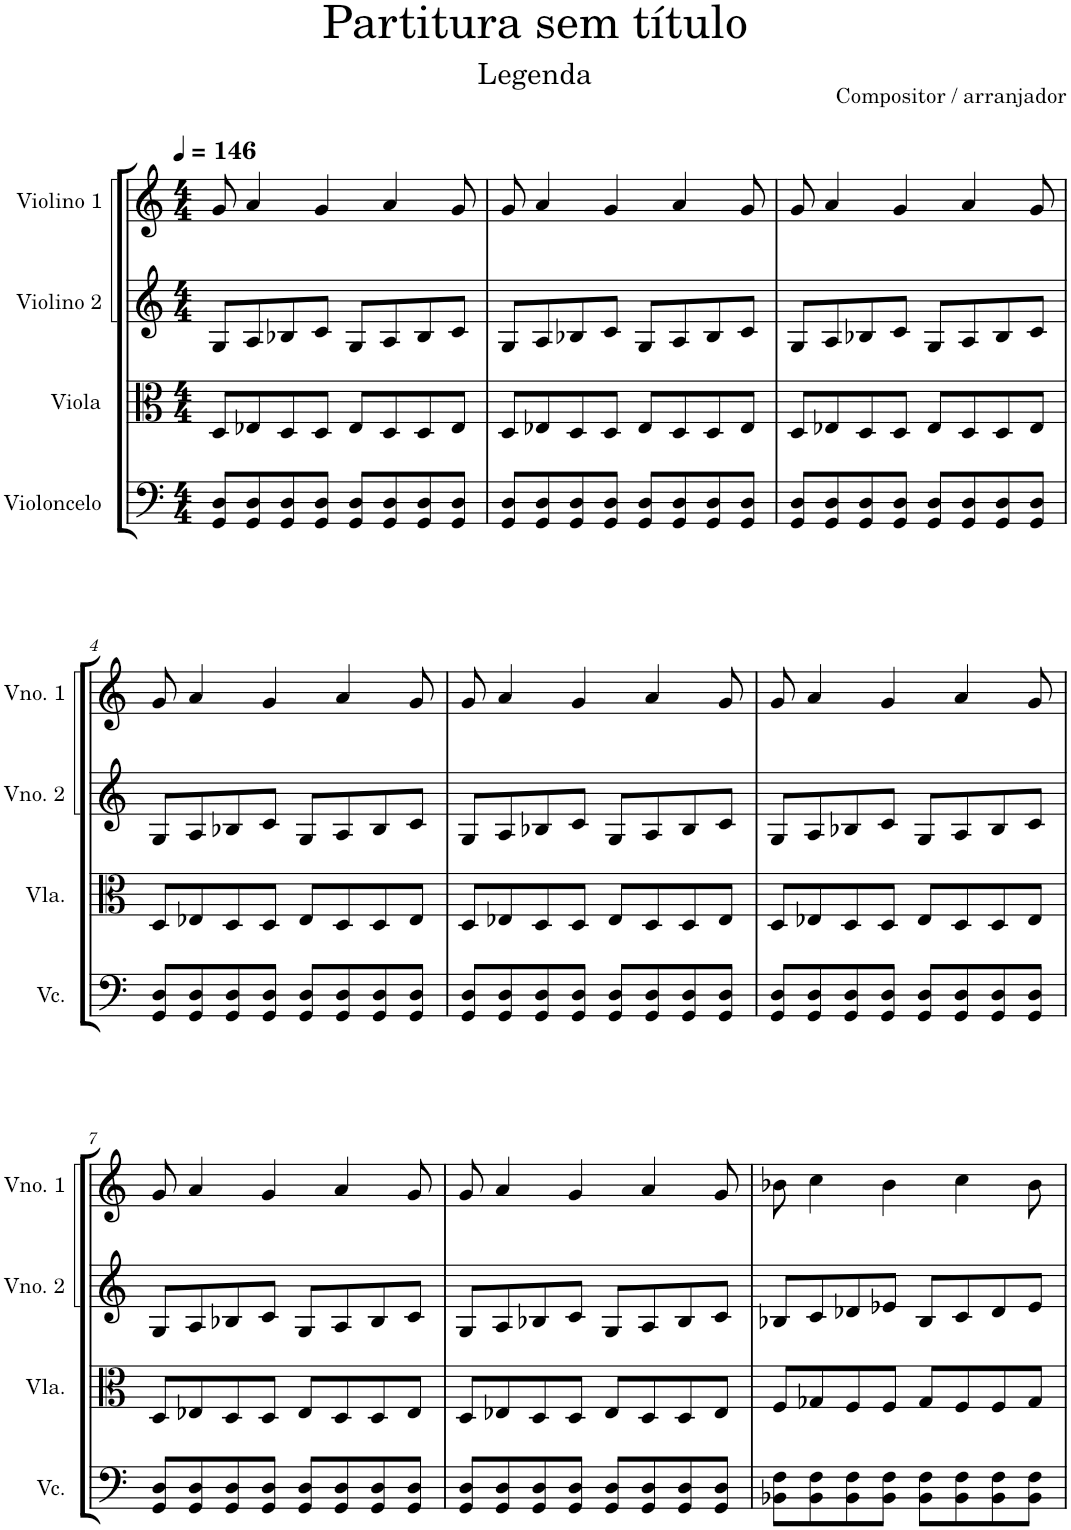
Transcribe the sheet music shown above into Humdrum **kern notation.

**kern	**kern	**kern	**kern
*part4	*part3	*part2	*part1
*staff4	*staff3	*staff2	*staff1
*I"Violoncelo	*I"Viola	*I"Violino 2	*I"Violino 1
*I'Vc.	*I'Vla.	*I'Vno. 2	*I'Vno. 1
*clefF4	*clefC3	*clefG2	*clefG2
*k[]	*k[]	*k[]	*k[]
*M4/4	*M4/4	*M4/4	*M4/4
*MM146	*MM146	*MM146	*MM146
=1	=1	=1	=1
8GG/ 8D/L	8D/L	8G/L	8g/
8GG/ 8D/	8E-X/	8A/	4a/
8GG/ 8D/	8D/	8B-X/	.
8GG/ 8D/J	8D/J	8c/J	4g/
8GG/ 8D/L	8E-/L	8G/L	.
8GG/ 8D/	8D/	8A/	4a/
8GG/ 8D/	8D/	8B-/	.
8GG/ 8D/J	8E-/J	8c/J	8g/
=2	=2	=2	=2
8GG/ 8D/L	8D/L	8G/L	8g/
8GG/ 8D/	8E-X/	8A/	4a/
8GG/ 8D/	8D/	8B-X/	.
8GG/ 8D/J	8D/J	8c/J	4g/
8GG/ 8D/L	8E-/L	8G/L	.
8GG/ 8D/	8D/	8A/	4a/
8GG/ 8D/	8D/	8B-/	.
8GG/ 8D/J	8E-/J	8c/J	8g/
=3	=3	=3	=3
8GG/ 8D/L	8D/L	8G/L	8g/
8GG/ 8D/	8E-X/	8A/	4a/
8GG/ 8D/	8D/	8B-X/	.
8GG/ 8D/J	8D/J	8c/J	4g/
8GG/ 8D/L	8E-/L	8G/L	.
8GG/ 8D/	8D/	8A/	4a/
8GG/ 8D/	8D/	8B-/	.
8GG/ 8D/J	8E-/J	8c/J	8g/
!!LO:LB:g=z
=4	=4	=4	=4
8GG/ 8D/L	8D/L	8G/L	8g/
8GG/ 8D/	8E-X/	8A/	4a/
8GG/ 8D/	8D/	8B-X/	.
8GG/ 8D/J	8D/J	8c/J	4g/
8GG/ 8D/L	8E-/L	8G/L	.
8GG/ 8D/	8D/	8A/	4a/
8GG/ 8D/	8D/	8B-/	.
8GG/ 8D/J	8E-/J	8c/J	8g/
=5	=5	=5	=5
8GG/ 8D/L	8D/L	8G/L	8g/
8GG/ 8D/	8E-X/	8A/	4a/
8GG/ 8D/	8D/	8B-X/	.
8GG/ 8D/J	8D/J	8c/J	4g/
8GG/ 8D/L	8E-/L	8G/L	.
8GG/ 8D/	8D/	8A/	4a/
8GG/ 8D/	8D/	8B-/	.
8GG/ 8D/J	8E-/J	8c/J	8g/
=6	=6	=6	=6
8GG/ 8D/L	8D/L	8G/L	8g/
8GG/ 8D/	8E-X/	8A/	4a/
8GG/ 8D/	8D/	8B-X/	.
8GG/ 8D/J	8D/J	8c/J	4g/
8GG/ 8D/L	8E-/L	8G/L	.
8GG/ 8D/	8D/	8A/	4a/
8GG/ 8D/	8D/	8B-/	.
8GG/ 8D/J	8E-/J	8c/J	8g/
!!LO:LB:g=z
=7	=7	=7	=7
8GG/ 8D/L	8D/L	8G/L	8g/
8GG/ 8D/	8E-X/	8A/	4a/
8GG/ 8D/	8D/	8B-X/	.
8GG/ 8D/J	8D/J	8c/J	4g/
8GG/ 8D/L	8E-/L	8G/L	.
8GG/ 8D/	8D/	8A/	4a/
8GG/ 8D/	8D/	8B-/	.
8GG/ 8D/J	8E-/J	8c/J	8g/
=8	=8	=8	=8
8GG/ 8D/L	8D/L	8G/L	8g/
8GG/ 8D/	8E-X/	8A/	4a/
8GG/ 8D/	8D/	8B-X/	.
8GG/ 8D/J	8D/J	8c/J	4g/
8GG/ 8D/L	8E-/L	8G/L	.
8GG/ 8D/	8D/	8A/	4a/
8GG/ 8D/	8D/	8B-/	.
8GG/ 8D/J	8E-/J	8c/J	8g/
=9	=9	=9	=9
8BB-X\ 8F\L	8F/L	8B-X/L	8b-X\
8BB-\ 8F\	8G-X/	8c/	4cc\
8BB-\ 8F\	8F/	8d-X/	.
8BB-\ 8F\J	8F/J	8e-X/J	4b-\
8BB-\ 8F\L	8G-/L	8B-/L	.
8BB-\ 8F\	8F/	8c/	4cc\
8BB-\ 8F\	8F/	8d-/	.
8BB-\ 8F\J	8G-/J	8e-/J	8b-\
=	=	=	=
*-	*-	*-	*-
